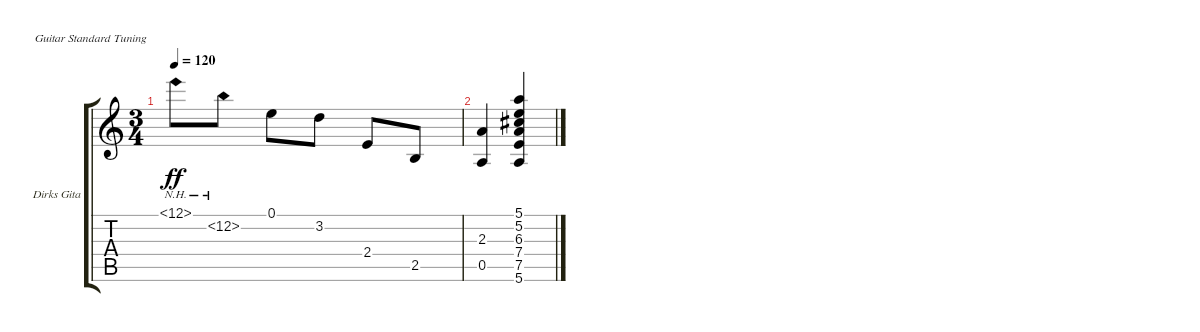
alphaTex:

\bracketExtendMode groupsimilarinstruments
\firstSystemTrackNameOrientation horizontal
\otherSystemsTrackNameOrientation horizontal
\track ("Dirks Gitarre" "Dirks Gita") {instrument acousticguitarnylon}
\staff {score tabs}
\tuning (E4 B3 G3 D3 A2 E2)
\ts (3 4)
\tempo 120
\clef g2
\ks c
12.1{nh}.8{dy ff} 12.2{nh}.8 0.1.8 3.2.8 2.4.8 2.5.8 |
(2.3 0.5).4 (5.1 5.2 6.3 7.4 7.5 5.6).4
